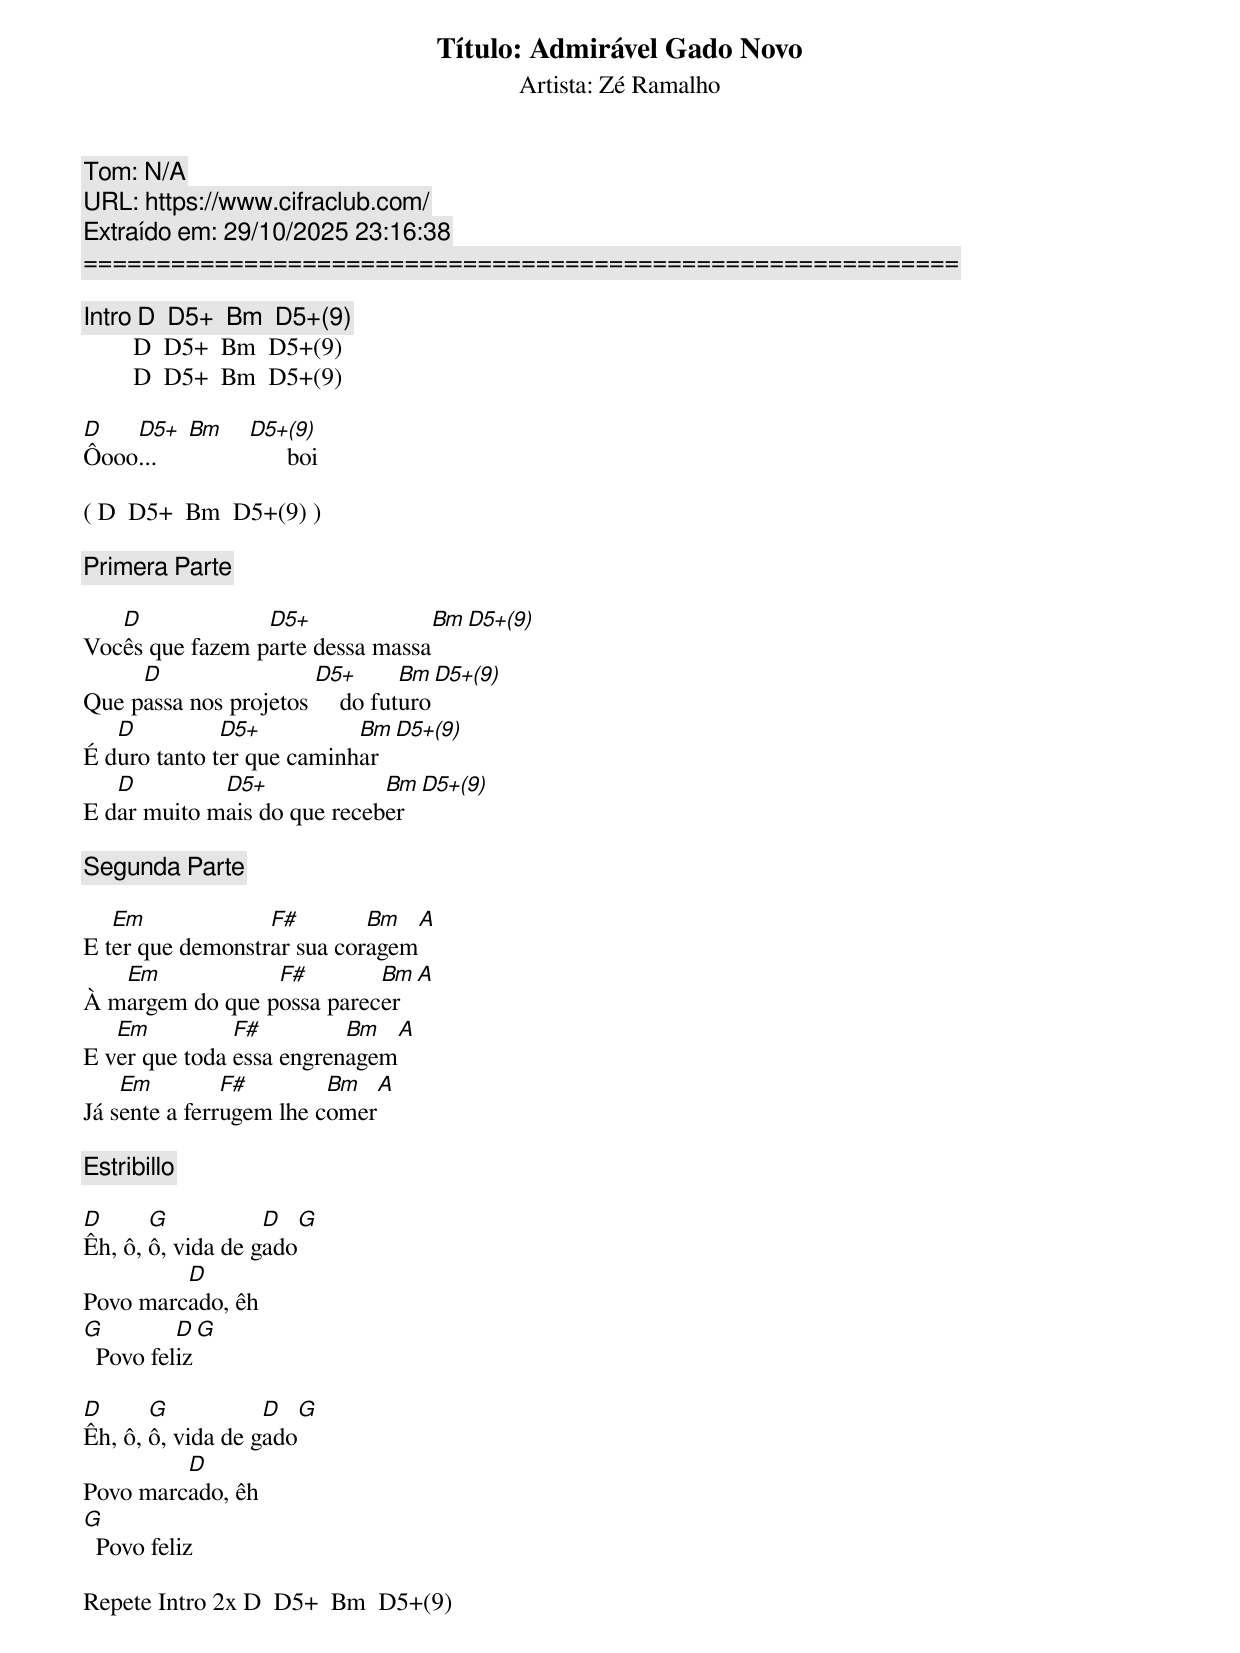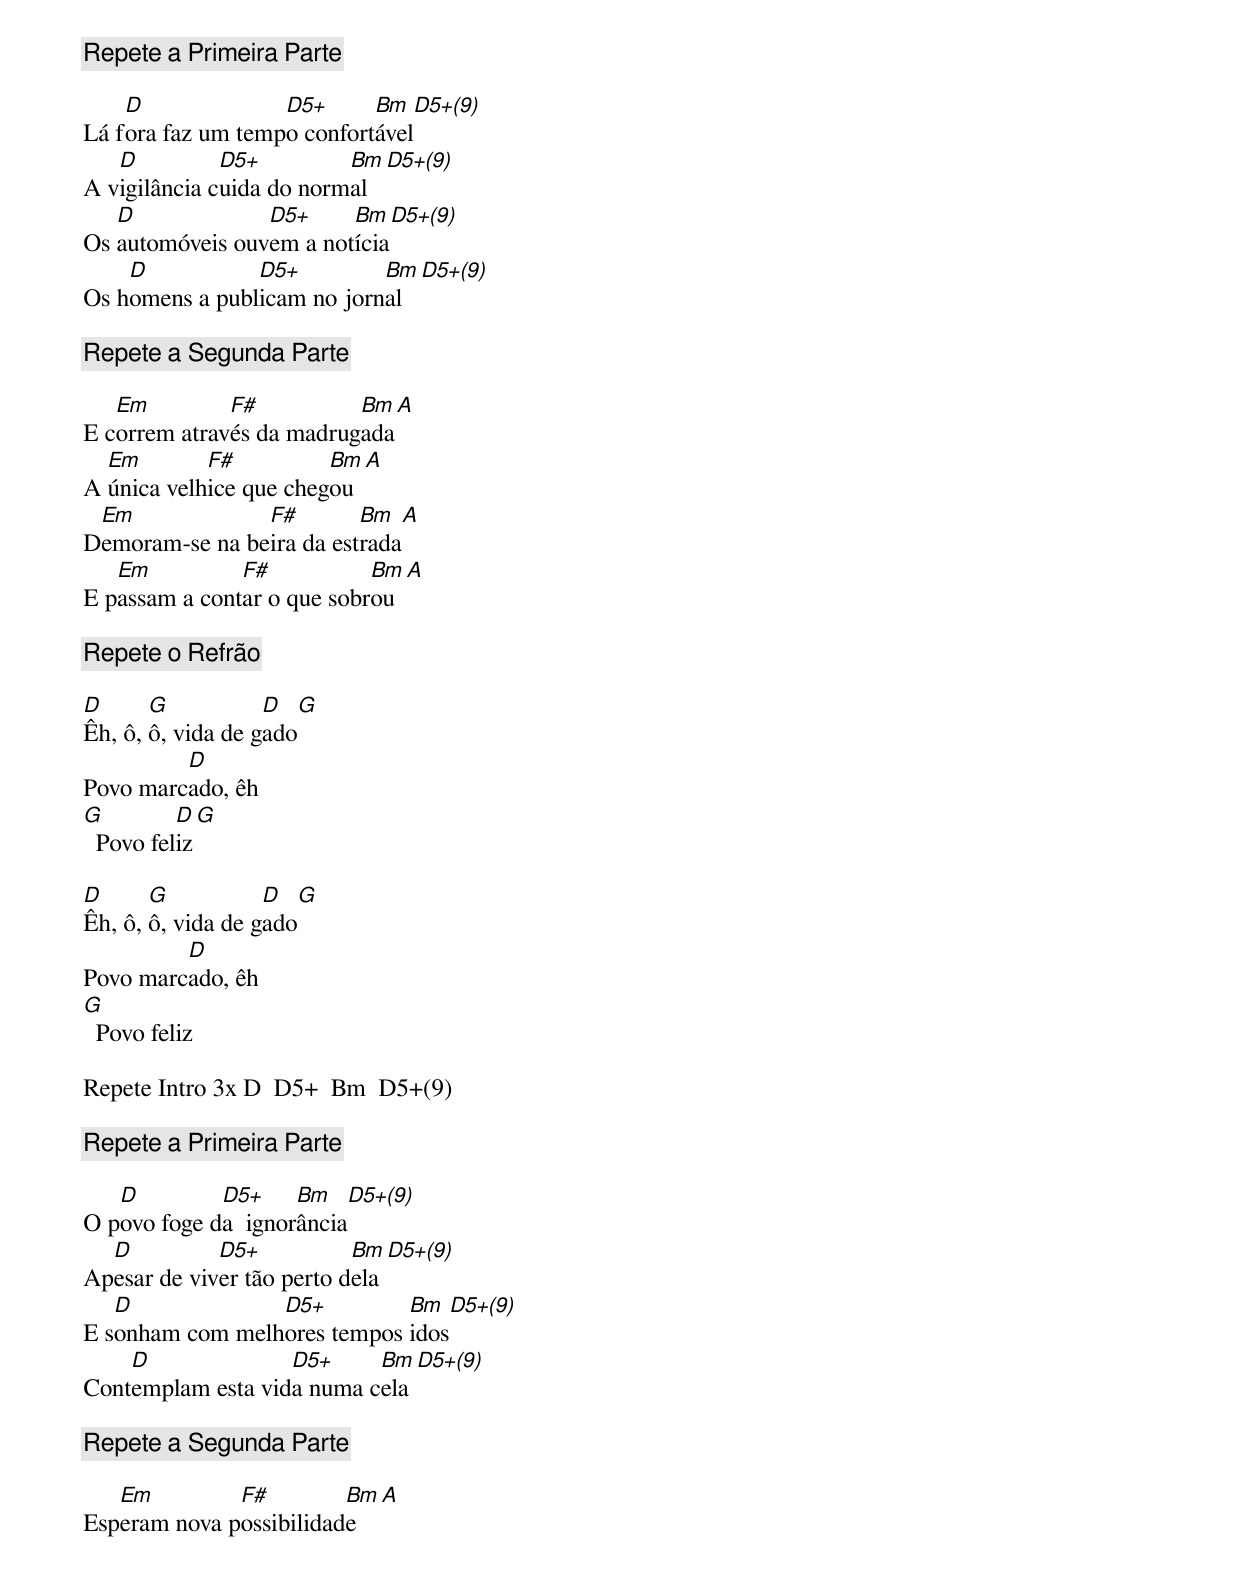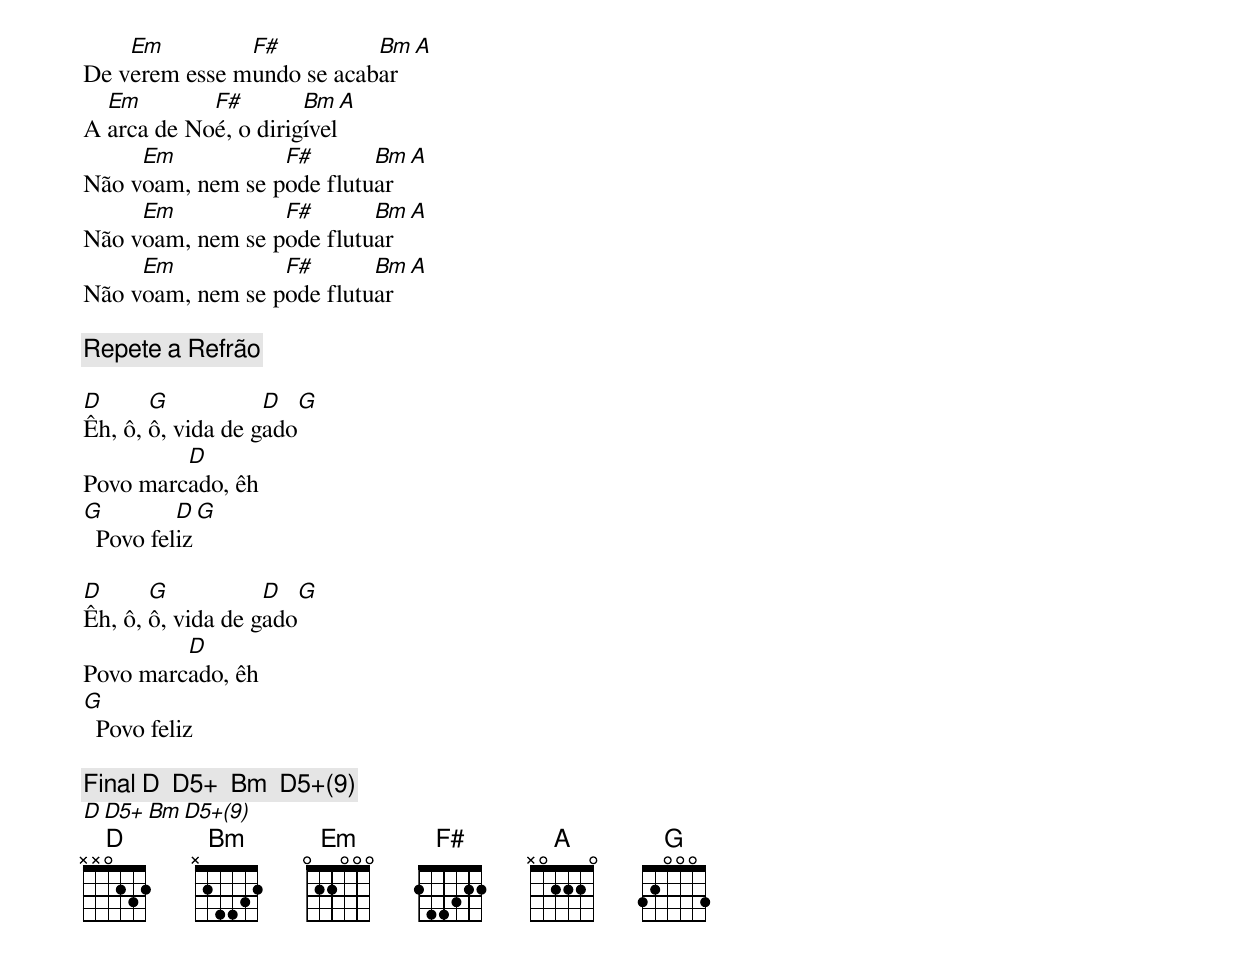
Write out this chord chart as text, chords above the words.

Título: Admirável Gado Novo
Artista: Zé Ramalho
Tom: N/A
URL: https://www.cifraclub.com/
Extraído em: 29/10/2025 23:16:38
============================================================

[Intro] D  D5+  Bm  D5+(9)
        D  D5+  Bm  D5+(9)
        D  D5+  Bm  D5+(9)

D   D5+     Bm  D5+(9)
Ôooo...               boi

( D  D5+  Bm  D5+(9) )

[Primera Parte]

   D             D5+             Bm  D5+(9)
Vocês que fazem parte dessa massa
     D                 D5+       Bm  D5+(9)
Que passa nos projetos     do futuro
   D          D5+          Bm  D5+(9)
É duro tanto ter que caminhar
   D         D5+             Bm  D5+(9)
E dar muito mais do que receber

[Segunda Parte]

   Em             F#        Bm   A
E ter que demonstrar sua coragem
   Em            F#        Bm  A
À margem do que possa parecer
   Em          F#         Bm   A
E ver que toda essa engrenagem
    Em         F#        Bm   A
Já sente a ferrugem lhe comer

[Estribillo]

D      G           D   G
Êh, ô, ô, vida de gado
         D
Povo marcado, êh
G         D   G
  Povo feliz

D      G           D   G
Êh, ô, ô, vida de gado
         D
Povo marcado, êh
G
  Povo feliz

Repete Intro 2x D  D5+  Bm  D5+(9)

[Repete a Primeira Parte]

    D              D5+      Bm   D5+(9)
Lá fora faz um tempo confortável
   D          D5+         Bm  D5+(9)
A vigilância cuida do normal
   D             D5+     Bm  D5+(9)
Os automóveis ouvem a notícia
    D           D5+         Bm  D5+(9)
Os homens a publicam no jornal

[Repete a Segunda Parte]

   Em         F#          Bm  A
E correm através da madrugada
  Em        F#          Bm  A
A única velhice que chegou
 Em             F#        Bm   A
Demoram-se na beira da estrada
   Em          F#           Bm  A
E passam a contar o que sobrou

[Repete o Refrão]

D      G           D   G
Êh, ô, ô, vida de gado
         D
Povo marcado, êh
G         D   G
  Povo feliz

D      G           D   G
Êh, ô, ô, vida de gado
         D
Povo marcado, êh
G
  Povo feliz

Repete Intro 3x D  D5+  Bm  D5+(9)

[Repete a Primeira Parte]

   D         D5+     Bm    D5+(9)
O povo foge da  ignorância
  D          D5+           Bm  D5+(9)
Apesar de viver tão perto dela
   D             D5+         Bm   D5+(9)
E sonham com melhores tempos idos
    D              D5+     Bm  D5+(9)
Contemplam esta vida numa cela

[Repete a Segunda Parte]

   Em         F#         Bm  A
Esperam nova possibilidade
    Em         F#          Bm  A
De verem esse mundo se acabar
  Em        F#        Bm   A
A arca de Noé, o dirigível
     Em           F#       Bm  A
Não voam, nem se pode flutuar
     Em           F#       Bm  A
Não voam, nem se pode flutuar
     Em           F#       Bm  A
Não voam, nem se pode flutuar

[Repete a Refrão]

D      G           D   G
Êh, ô, ô, vida de gado
         D
Povo marcado, êh
G         D   G
  Povo feliz

D      G           D   G
Êh, ô, ô, vida de gado
         D
Povo marcado, êh
G
  Povo feliz

[Final] D  D5+  Bm  D5+(9)
        D  D5+  Bm  D5+(9)
